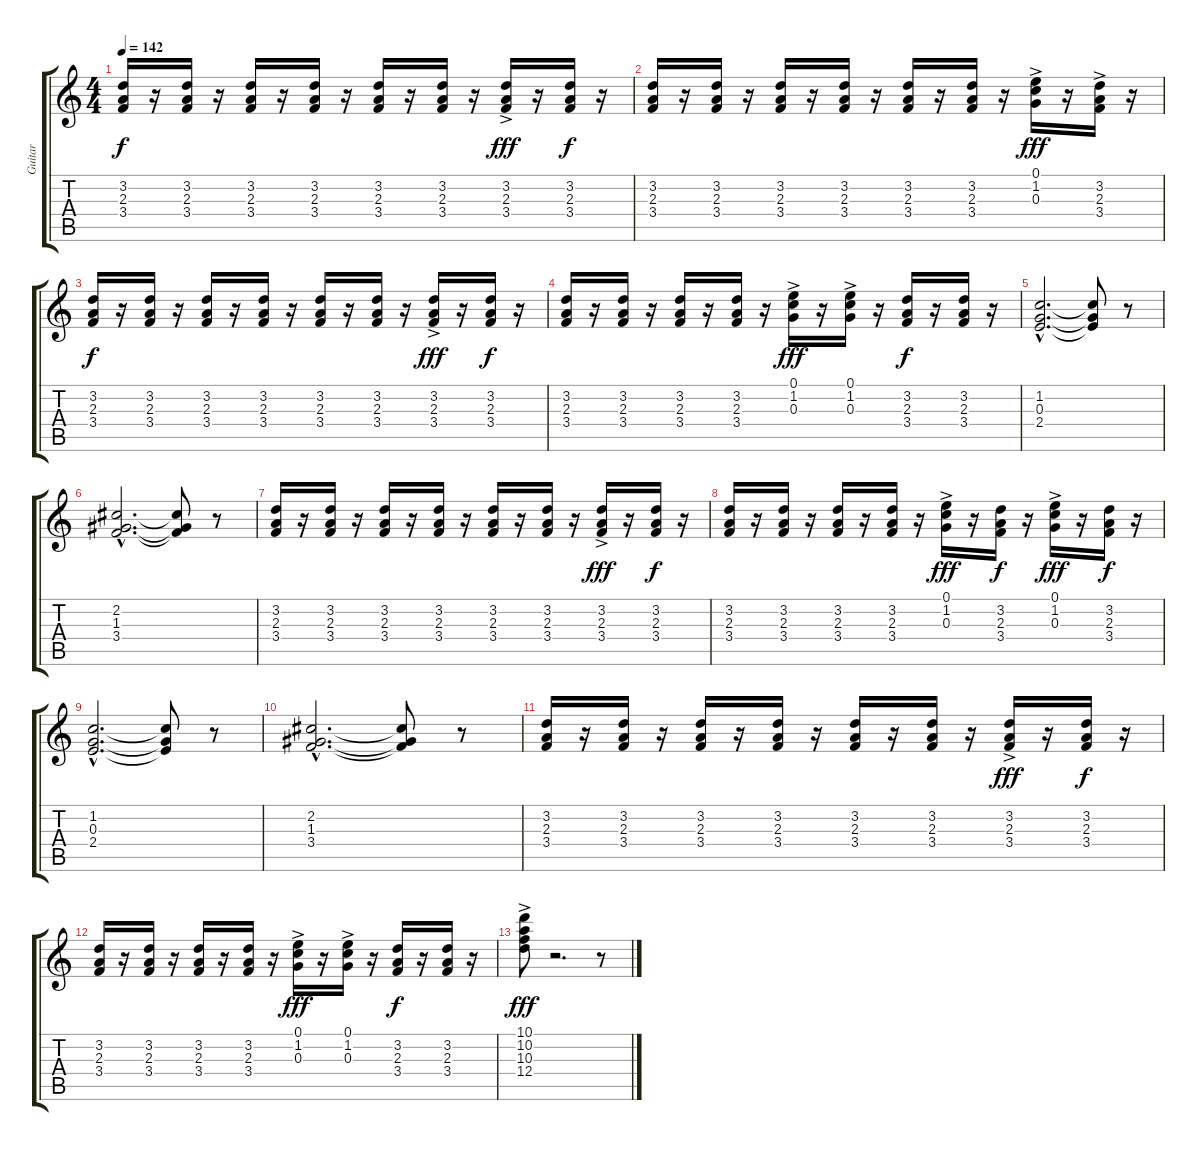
\track ("Guitar" "Guitar") {instrument overdrivenguitar}
\staff {score tabs}
\tuning (E4 B3 G3 D3 A2 E2) {hide}
\ts (4 4)
\tempo 142
\clef g2
\ks c
(3.2 2.3 3.4).16{dy f} r.16 (3.2 2.3 3.4).16 r.16 (3.2 2.3 3.4).16 r.16 (3.2 2.3 3.4).16 r.16 (3.2 2.3 3.4).16 r.16 (3.2 2.3 3.4).16 r.16 (3.2{ac} 2.3{ac} 3.4{ac}).16{dy fff} r.16 (3.2 2.3 3.4).16{dy f} r.16 |
(3.2 2.3 3.4).16 r.16 (3.2 2.3 3.4).16 r.16 (3.2 2.3 3.4).16 r.16 (3.2 2.3 3.4).16 r.16 (3.2 2.3 3.4).16 r.16 (3.2 2.3 3.4).16 r.16 (0.1{ac} 1.2{ac} 0.3{ac}).16{dy fff} r.16 (3.2{ac} 2.3{ac} 3.4{ac}).16 r.16 |
(3.2 2.3 3.4).16{dy f} r.16 (3.2 2.3 3.4).16 r.16 (3.2 2.3 3.4).16 r.16 (3.2 2.3 3.4).16 r.16 (3.2 2.3 3.4).16 r.16 (3.2 2.3 3.4).16 r.16 (3.2{ac} 2.3{ac} 3.4{ac}).16{dy fff} r.16 (3.2 2.3 3.4).16{dy f} r.16 |
(3.2 2.3 3.4).16 r.16 (3.2 2.3 3.4).16 r.16 (3.2 2.3 3.4).16 r.16 (3.2 2.3 3.4).16 r.16 (0.1{ac} 1.2 0.3{ac}).16{dy fff} r.16 (0.1{ac} 1.2{ac} 0.3{ac}).16 r.16 (3.2 2.3 3.4).16{dy f} r.16 (3.2 2.3 3.4).16 r.16 |
(1.2{hac} 0.3{hac} 2.4{hac}).2{d} (1.2{t} 0.3{t} 2.4{t}).8 r.8 |
(2.2{hac} 1.3{hac} 3.4{hac}).2{d} (2.2{t} 1.3{t} 3.4{t}).8 r.8 |
(3.2 2.3 3.4).16 r.16 (3.2 2.3 3.4).16 r.16 (3.2 2.3 3.4).16 r.16 (3.2 2.3 3.4).16 r.16 (3.2 2.3 3.4).16 r.16 (3.2 2.3 3.4).16 r.16 (3.2{ac} 2.3{ac} 3.4{ac}).16{dy fff} r.16 (3.2 2.3 3.4).16{dy f} r.16 |
(3.2 2.3 3.4).16 r.16 (3.2 2.3 3.4).16 r.16 (3.2 2.3 3.4).16 r.16 (3.2 2.3 3.4).16 r.16 (0.1{ac} 1.2 0.3{ac}).16{dy fff} r.16 (3.2 2.3 3.4).16{dy f} r.16 (0.1{ac} 1.2{ac} 0.3{ac}).16{dy fff} r.16 (3.2 2.3 3.4).16{dy f} r.16 |
(1.2{hac} 0.3{hac} 2.4{hac}).2{d} (1.2{t} 0.3{t} 2.4{t}).8 r.8 |
(2.2{hac} 1.3{hac} 3.4{hac}).2{d} (2.2{t} 1.3{t} 3.4{t}).8 r.8 |
(3.2 2.3 3.4).16 r.16 (3.2 2.3 3.4).16 r.16 (3.2 2.3 3.4).16 r.16 (3.2 2.3 3.4).16 r.16 (3.2 2.3 3.4).16 r.16 (3.2 2.3 3.4).16 r.16 (3.2{ac} 2.3{ac} 3.4{ac}).16{dy fff} r.16 (3.2 2.3 3.4).16{dy f} r.16 |
(3.2 2.3 3.4).16 r.16 (3.2 2.3 3.4).16 r.16 (3.2 2.3 3.4).16 r.16 (3.2 2.3 3.4).16 r.16 (0.1{ac} 1.2 0.3{ac}).16{dy fff} r.16 (0.1{ac} 1.2{ac} 0.3{ac}).16 r.16 (3.2 2.3 3.4).16{dy f} r.16 (3.2 2.3 3.4).16 r.16 |
(10.1{ac} 10.2{ac} 10.3{ac} 12.4{ac}).8{dy fff} r.2{d} r.8
